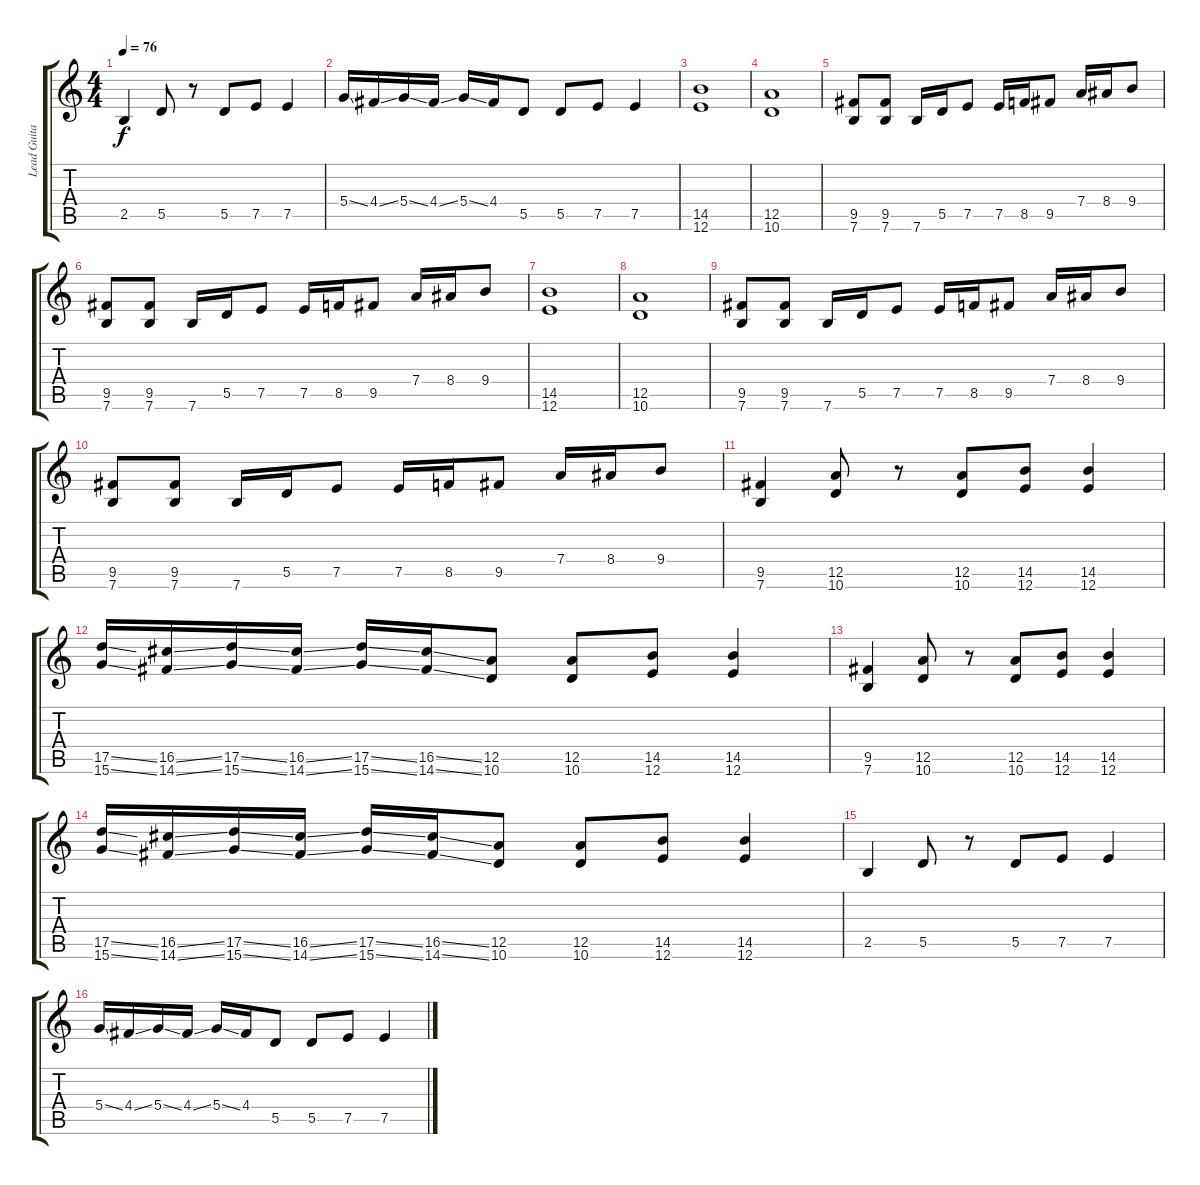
\track ("Lead Guitar" "Lead Guita") {instrument distortionguitar}
\staff {score tabs}
\tuning (E4 B3 G3 D3 A2 E2) {hide}
\ts (4 4)
\tempo 76
\clef g2
\ks c
2.5.4{dy f volume 12} 5.5.8 r.8 5.5.8 7.5.8 7.5.4 |
5.4{ss}.16 4.4{ss}.16 5.4{ss}.16 4.4{ss}.16 5.4{ss}.16 4.4.16 5.5.8 5.5.8 7.5.8 7.5.4 |
(14.5 12.6).1 |
(12.5 10.6).1 |
(9.5 7.6).8 (9.5 7.6).8 7.6.16 5.5.16 7.5.8 7.5.16 8.5.16 9.5.8 7.4.16 8.4.16 9.4.8 |
(9.5 7.6).8 (9.5 7.6).8 7.6.16 5.5.16 7.5.8 7.5.16 8.5.16 9.5.8 7.4.16 8.4.16 9.4.8 |
(14.5 12.6).1 |
(12.5 10.6).1 |
(9.5 7.6).8 (9.5 7.6).8 7.6.16 5.5.16 7.5.8 7.5.16 8.5.16 9.5.8 7.4.16 8.4.16 9.4.8 |
(9.5 7.6).8 (9.5 7.6).8 7.6.16 5.5.16 7.5.8 7.5.16 8.5.16 9.5.8 7.4.16 8.4.16 9.4.8 |
(9.5 7.6).4{volume 16} (12.5 10.6).8 r.8 (12.5 10.6).8 (14.5 12.6).8 (14.5 12.6).4 |
(17.5{ss} 15.6{ss}).16 (16.5{ss} 14.6{ss}).16 (17.5{ss} 15.6{ss}).16 (16.5{ss} 14.6{ss}).16 (17.5{ss} 15.6{ss}).16 (16.5{ss} 14.6{ss}).16 (12.5 10.6).8 (12.5 10.6).8 (14.5 12.6).8 (14.5 12.6).4 |
(9.5 7.6).4 (12.5 10.6).8 r.8 (12.5 10.6).8 (14.5 12.6).8 (14.5 12.6).4 |
(17.5{ss} 15.6{ss}).16 (16.5{ss} 14.6{ss}).16 (17.5{ss} 15.6{ss}).16 (16.5{ss} 14.6{ss}).16 (17.5{ss} 15.6{ss}).16 (16.5{ss} 14.6{ss}).16 (12.5 10.6).8 (12.5 10.6).8 (14.5 12.6).8 (14.5 12.6).4 |
2.5.4{volume 12} 5.5.8 r.8 5.5.8 7.5.8 7.5.4 |
5.4{ss}.16 4.4{ss}.16 5.4{ss}.16 4.4{ss}.16 5.4{ss}.16 4.4.16 5.5.8 5.5.8 7.5.8 7.5.4
